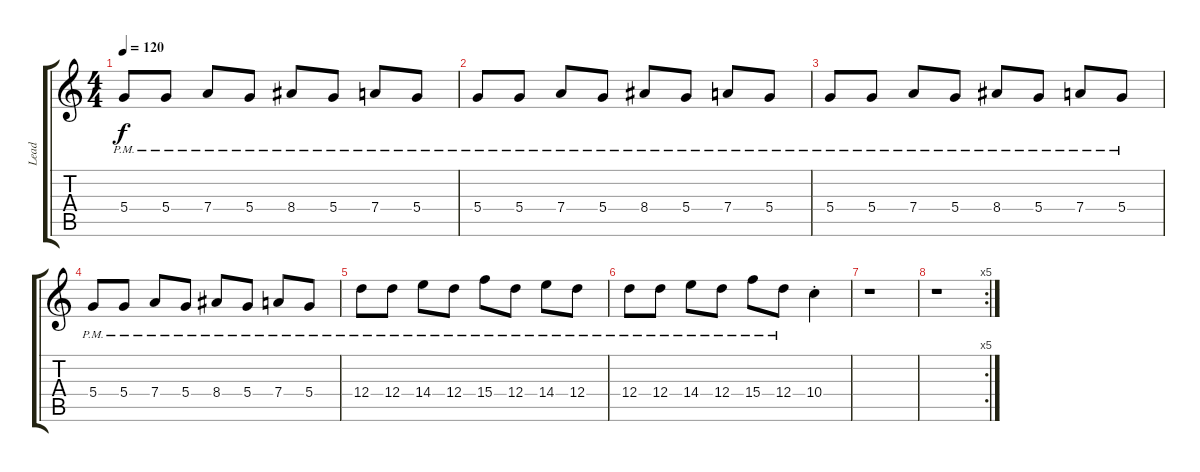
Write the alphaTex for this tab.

\track ("Lead" "Lead") {instrument electricguitarclean}
\staff {score tabs}
\tuning (E4 B3 G3 D3 A2 E2) {hide}
\ts (4 4)
\tempo 120
\clef g2
\ks c
5.4{pm}.8{dy f} 5.4{pm}.8 7.4{pm}.8 5.4{pm}.8 8.4{pm}.8 5.4{pm}.8 7.4{pm}.8 5.4{pm}.8 |
5.4{pm}.8 5.4{pm}.8 7.4{pm}.8 5.4{pm}.8 8.4{pm}.8 5.4{pm}.8 7.4{pm}.8 5.4{pm}.8 |
5.4{pm}.8 5.4{pm}.8 7.4{pm}.8 5.4{pm}.8 8.4{pm}.8 5.4{pm}.8 7.4{pm}.8 5.4{pm}.8 |
5.4{pm}.8 5.4{pm}.8 7.4{pm}.8 5.4{pm}.8 8.4{pm}.8 5.4{pm}.8 7.4{pm}.8 5.4{pm}.8 |
12.4{pm}.8 12.4{pm}.8 14.4{pm}.8 12.4{pm}.8 15.4{pm}.8 12.4{pm}.8 14.4{pm}.8 12.4{pm}.8 |
12.4{pm}.8 12.4{pm}.8 14.4{pm}.8 12.4{pm}.8 15.4{pm}.8 12.4{pm}.8 10.4{st}.4 |
r.1 |
\rc 5
r.1
